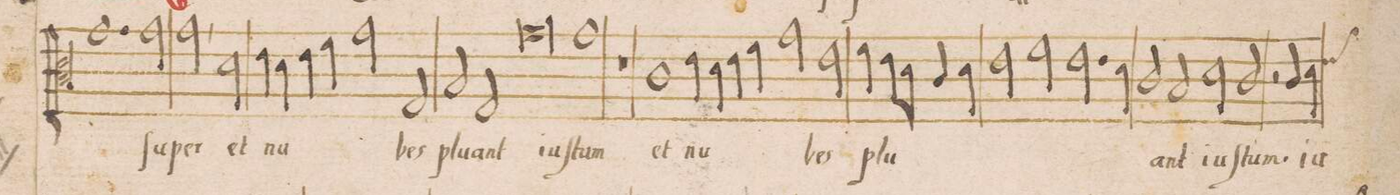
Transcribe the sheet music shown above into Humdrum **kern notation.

**kern	**text
*I""CANTUS	*
*clefC3	*
*k[]	*
*met(C|)	*
*M2/1	*
1.g	.
=9-	=9-
2g\	-ſu-
2g,\	-per
2d\	et
=10-	=10-
4e\	nu-
4d\	.
4e\	.
4f\	.
2g\	.
2G/	-bes
=11-	=11-
2B/	plu-
2G/	-ant
0g	iuſ-
=12-	=12-
1g	-tum
=13-	=13-
1r	.
1c	et
=14-	=14-
4e\	nu-
4d\	.
4e\	.
4f\	.
2g\	.
2e\	-bes
=15-	=15-
4f\	plu-
8e\L	.
8d\J	.
4c/	.
4d\	.
2e\	.
2f\	.
=16-	=16-
2.e\	.
4d\	.
2c/	.
2B/	-ant
=17-	=17-
2d\	iuſ-
2c/	-tum
2r	.
4c/	iu-
*custos:e	*
4d\	.
=18-	=18-
*-	*-
